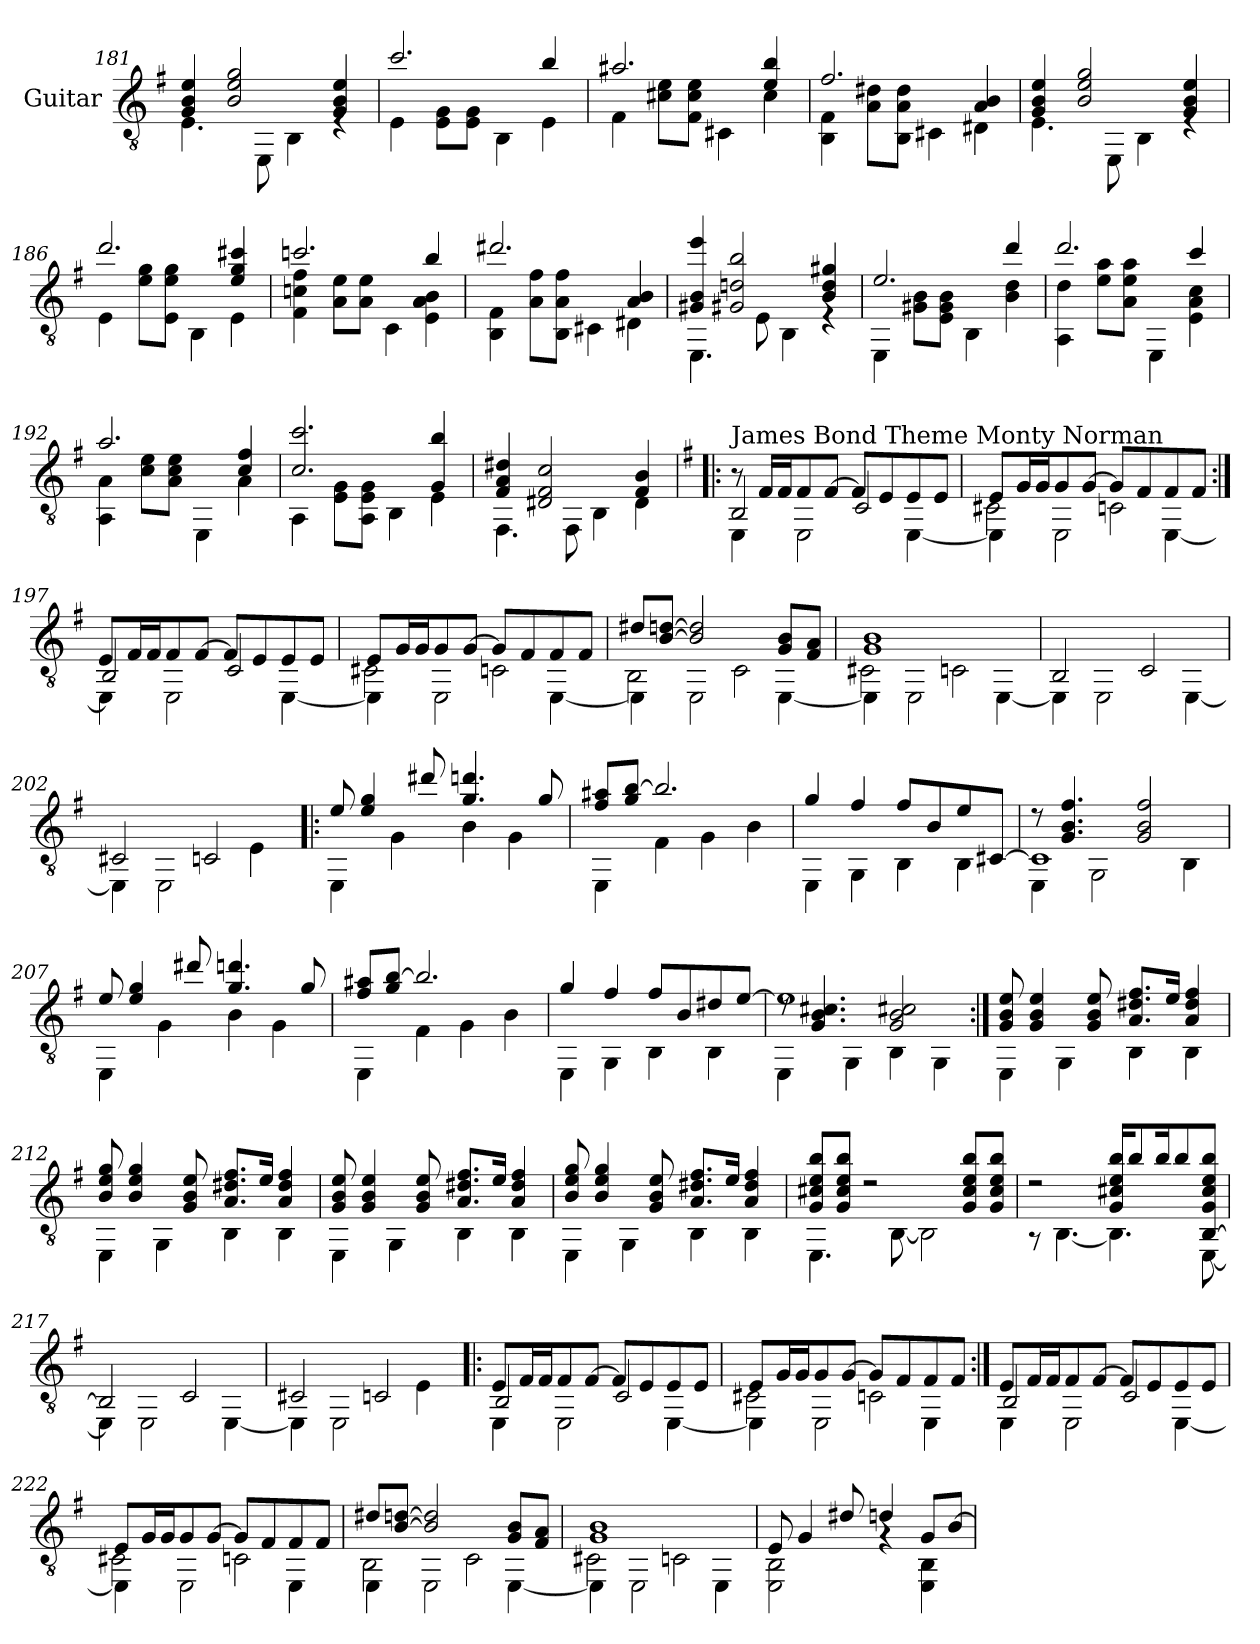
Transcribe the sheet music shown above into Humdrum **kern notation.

**kern
*part1
*staff1
*I"Guitar
*clefGv2
*k[f#]
=181
*^
4G/ 4B/ 4e/	4.E\
2B/ 2e/ 2g/	.
.	8EE\
.	4BB\
4G/ 4B/ 4e/	4rE
=182	=182
2.cc/	4E\
.	8E\ 8G\L
.	8E\ 8G\J
.	4BB\
4b/	4E\
=183	=183
2.a#X/	4F#\
.	8c#X\ 8e\L
.	8F#\ 8c#\ 8e\J
.	4C#X\
4e/ 4b/	4c#\
=184	=184
2.f#/	4BB\ 4F#\
.	8A\ 8d#X\L
.	8BB\ 8A\ 8d#\J
.	4C#X\
4A/ 4B/	4D#X\
!!LO:PB:g=z	!!
=185	=185
4G/ 4B/ 4e/	4.E\
2B/ 2e/ 2g/	.
.	8EE\
.	4BB\
4G/ 4B/ 4e/	4rE
=186	=186
2.dd/	4E\
.	8e\ 8g\L
.	8E\ 8e\ 8g\J
.	4BB\
4e/ 4g/ 4cc#X/	4E\
=187	=187
2.ccn/	4F#\ 4cn\ 4f#\
.	8A\ 8e\L
.	8A\ 8e\J
.	4C\
4b/	4E\ 4A\ 4B\
=188	=188
2.dd#X/	4BB\ 4F#\
.	8A\ 8f#\L
.	8BB\ 8A\ 8f#\J
.	4C#X\
4A/ 4B/	4D#X\
=189	=189
4G#X/ 4B/ 4ee/	4.EE\
2G#X/ 2dn/ 2b/	.
.	8E\
.	4BB\
4B/ 4d/ 4g#X/	4rE
!!LO:LB:g=z	!!
=190	=190
2.e/	4EE\
.	8G#X\ 8B\L
.	8E\ 8G#\ 8B\J
.	4BB\
4dd/	4B\ 4d\
=191	=191
2.dd/	4AA\ 4d\
.	8e\ 8a\L
.	8A\ 8e\ 8a\J
.	4EE\
4cc/	4E\ 4A\ 4c\
=192	=192
2.a/	4AA\ 4A\
.	8c\ 8e\L
.	8A\ 8c\ 8e\J
.	4EE\
4c/ 4f#/	4A\
=193	=193
2.c/ 2.cc/	4AA\
.	8E\ 8G\L
.	8AA\ 8E\ 8G\J
.	4BB\
4G/ 4b/	4E\
=194	=194
4F#/ 4A/ 4d#X/	4.FF#\
2D#X/ 2F#/ 2c/	.
.	8FF#\
.	4BB\
4F#/ 4B/	4D#\
*v	*v
!!LO:LB:g=z
=195!|:
*k[f#]
*^
*	*^
!LO:TX:a:t=James Bond Theme   Monty Norman	!	!
8r	4EE\	2BB/
16F#/LL	.	.
16F#/J	.	.
8F#/	2EE\	.
[8F#/J	.	.
8F#/L]	.	2C/
8E/	.	.
8E/	[4EE\	.
8E/J	.	.
=196	=196	=196
8E/L	4EE\]	2C#X\
16G/L	.	.
16G/J	.	.
8G/	2EE\	.
[8G/J	.	.
8G/L]	.	2Cn\
8F#/	.	.
8F#/	[4EE\	.
8F#/J	.	.
=197:|!	=197:|!	=197:|!
8E/L	4EE\]	2BB/
16F#/L	.	.
16F#/J	.	.
8F#/	2EE\	.
[8F#/J	.	.
8F#/L]	.	2C/
8E/	.	.
8E/	[4EE\	.
8E/J	.	.
=198	=198	=198
8E/L	4EE\]	2C#X\
16G/L	.	.
16G/J	.	.
8G/	2EE\	.
[8G/J	.	.
8G/L]	.	2Cn\
8F#/	.	.
8F#/	[4EE\	.
8F#/J	.	.
!!LO:LB:g=z	!!	!!
=199	=199	=199
8d#X/L	4EE\]	2BB\
[8B/ [8dn/J	.	.
2B/] 2d/]	2EE\	.
.	.	2C\
8G/ 8B/L	[4EE\	.
8F#/ 8A/J	.	.
=200	=200	=200
1G 1B	4EE\]	2C#X\
.	2EE\	.
.	.	2Cn\
.	[4EE\	.
*	*v	*v
=201	=201
2BB/	4EE\]
.	2EE\
2C/	.
.	[4EE\
=202	=202
2C#X/	4EE\]
.	2EE\
2Cn/	.
.	4E\
=203!|:	=203!|:
8e/	4EE\
4e/ 4g/	.
.	4G\
8dd#X/	.
4.g/ 4.ddn/	4B\
.	4G\
8g/	.
!!LO:LB:g=z	!!
=204	=204
8f#/ 8a#X/L	4EE\
8g/ [8b/J	.
2.b/]	4F#\
.	4G\
.	4B\
=205	=205
4g/	4EE\
4f#/	4GG\
8f#/L	4BB\
8B/	.
8e/	4BB\
[8C#X/J	.
=206	=206
*	*^
1C#]	4EE\	8rd
.	.	4.G/ 4.B/ 4.f#/
.	2GG\	.
.	.	2G/ 2B/ 2f#/
.	4BB\	.
*	*v	*v
=207	=207
8e/	4EE\
4e/ 4g/	.
.	4G\
8dd#X/	.
4.g/ 4.ddn/	4B\
.	4G\
8g/	.
=208	=208
8f#/ 8a#X/L	4EE\
8g/ [8b/J	.
2.b/]	4F#\
.	4G\
.	4B\
!!LO:LB:g=z	!!
=209	=209
4g/	4EE\
4f#/	4GG\
8f#/L	4BB\
8B/	.
8d#X/	4BB\
[8e/J	.
=210	=210
*	*^
1e]	4EE\	8rd
.	.	4.G/ 4.B/ 4.c#X/
.	4GG\	.
.	4BB\	2G/ 2B/ 2c#X/
.	4GG\	.
*	*v	*v
=211:|!	=211:|!
8G/ 8B/ 8e/	4EE\
4G/ 4B/ 4e/	.
.	4GG\
8G/ 8B/ 8e/	.
8.A/ 8.d#X/ 8.f#/L	4BB\
16e/Jk	.
4A/ 4d#/ 4f#/	4BB\
=212	=212
8B/ 8e/ 8g/	4EE\
4B/ 4e/ 4g/	.
.	4GG\
8G/ 8B/ 8e/	.
8.A/ 8.d#X/ 8.f#/L	4BB\
16e/Jk	.
4A/ 4d#/ 4f#/	4BB\
!!LO:LB:g=z	!!
=213	=213
8G/ 8B/ 8e/	4EE\
4G/ 4B/ 4e/	.
.	4GG\
8G/ 8B/ 8e/	.
8.A/ 8.d#X/ 8.f#/L	4BB\
16e/Jk	.
4A/ 4d#/ 4f#/	4BB\
=214	=214
8B/ 8e/ 8g/	4EE\
4B/ 4e/ 4g/	.
.	4GG\
8G/ 8B/ 8e/	.
8.A/ 8.d#X/ 8.f#/L	4BB\
16e/Jk	.
4A/ 4d#/ 4f#/	4BB\
=215	=215
8G/ 8c#X/ 8e/ 8b/L	4.EE\
8G/ 8c#/ 8e/ 8b/J	.
2r	.
.	[8BB\
.	2BB\]
8G/ 8c#/ 8e/ 8b/L	.
8G/ 8c#/ 8e/ 8b/J	.
=216	=216
2r	8r
.	[4.BB\
16G/ 16c#X/ 16e/ 16b/KL	4.BB\]
8b/	.
16b/K	.
8b/	.
[8BB/ 8G/ 8c#/ 8e/ 8b/J	[8EE\
!!LO:LB:g=z	!!
=217	=217
2BB/]	4EE\]
.	2EE\
2C/	.
.	[4EE\
=218	=218
2C#X/	4EE\]
.	2EE\
2Cn/	.
.	4E\
=219!|:	=219!|:
*	*^
8E/L	4EE\	2BB/
16F#/L	.	.
16F#/J	.	.
8F#/	2EE\	.
[8F#/J	.	.
8F#/L]	.	2C/
8E/	.	.
8E/	[4EE\	.
8E/J	.	.
=220	=220	=220
8E/L	4EE\]	2C#X\
16G/L	.	.
16G/J	.	.
8G/	2EE\	.
[8G/J	.	.
8G/L]	.	2Cn\
8F#/	.	.
8F#/	4EE\	.
8F#/J	.	.
!!LO:LB:g=z	!!	!!
=221:|!	=221:|!	=221:|!
8E/L	4EE\	2BB/
16F#/L	.	.
16F#/J	.	.
8F#/	2EE\	.
[8F#/J	.	.
8F#/L]	.	2C/
8E/	.	.
8E/	[4EE\	.
8E/J	.	.
=222	=222	=222
8E/L	4EE\]	2C#X\
16G/L	.	.
16G/J	.	.
8G/	2EE\	.
[8G/J	.	.
8G/L]	.	2Cn\
8F#/	.	.
8F#/	4EE\	.
8F#/J	.	.
=223	=223	=223
8d#X/L	4EE\	2BB\
[8B/ [8dn/J	.	.
2B/] 2d/]	2EE\	.
.	.	2C\
8G/ 8B/L	[4EE\	.
8F#/ 8A/J	.	.
=224	=224	=224
1G 1B	4EE\]	2C#X\
.	2EE\	.
.	.	2Cn\
.	4EE\	.
*	*v	*v
!!LO:LB:g=z
=225	=225
8E/	2EE\ 2BB\
4G/	.
8d#X/	.
4dn/	4rG
8G/L	4EE\ 4BB\
[8B/J	.
*v	*v
=
*-
